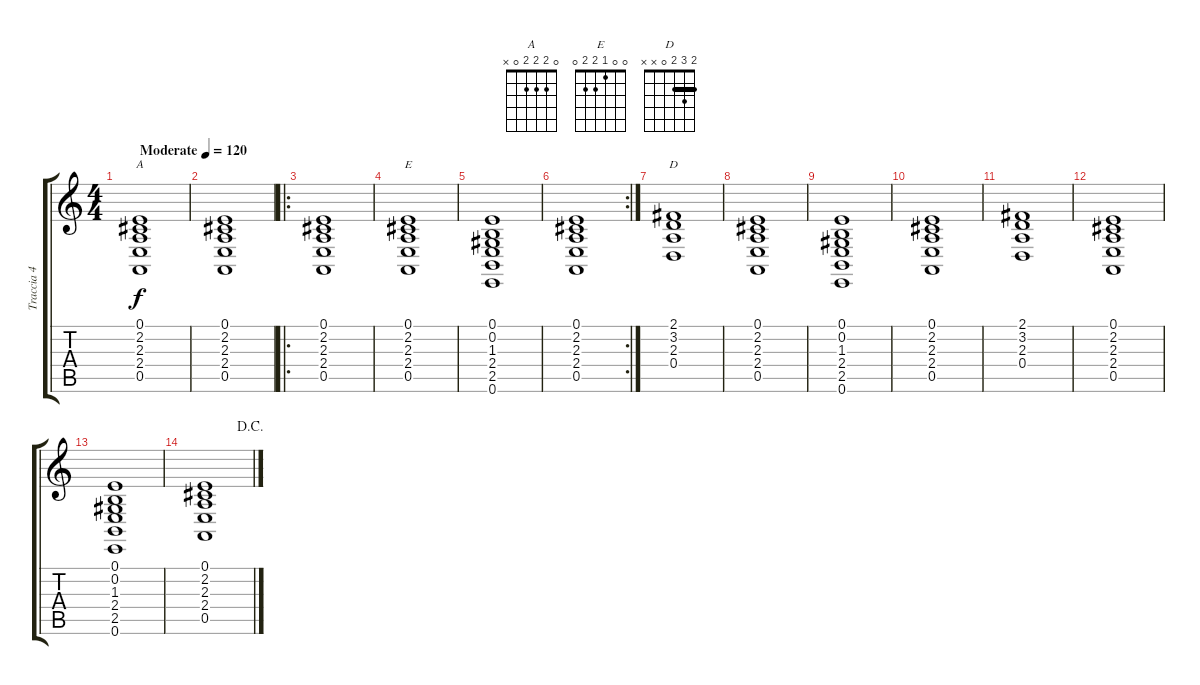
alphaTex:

\track ("Traccia 4" "Traccia 4") {instrument violin}
\staff {score tabs}
\tuning (E4 B3 G3 D3 A2 E2) {hide}
\chord ("A" 0 2 2 2 0 x)
\chord ("E" 0 0 1 2 2 0)
\chord ("D" 2 3 2 0 x x) {barre 2}
\ts (4 4)
\tempo (120 "Moderate")
\clef g2
\ks c
(0.1 2.2 2.3 2.4 0.5).1{ch "A" dy f instrument violin} |
(0.1 2.2 2.3 2.4 0.5).1 |
\ro
(0.1 2.2 2.3 2.4 0.5).1 |
(0.1 2.2 2.3 2.4 0.5).1{ch "E"} |
(0.1 0.2 1.3 2.4 2.5 0.6).1 |
\rc 2
(0.1 2.2 2.3 2.4 0.5).1 |
(2.1 3.2 2.3 0.4).1{ch "D"} |
(0.1 2.2 2.3 2.4 0.5).1 |
(0.1 0.2 1.3 2.4 2.5 0.6).1 |
(0.1 2.2 2.3 2.4 0.5).1 |
(2.1 3.2 2.3 0.4).1 |
(0.1 2.2 2.3 2.4 0.5).1 |
(0.1 0.2 1.3 2.4 2.5 0.6).1 |
\jump dacapo
(0.1 2.2 2.3 2.4 0.5).1
